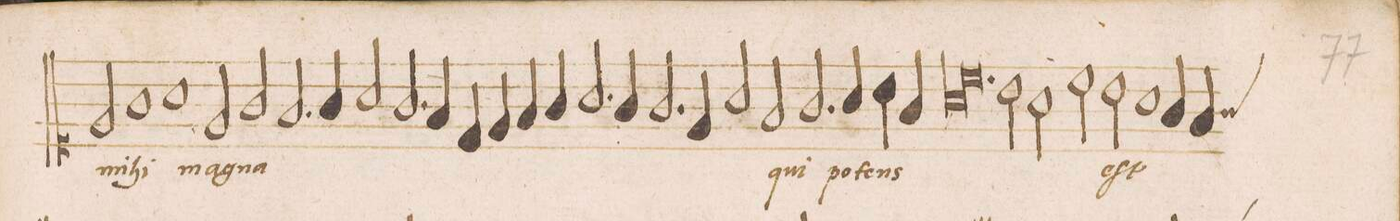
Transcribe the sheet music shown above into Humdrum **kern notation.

**kern	**text
*I"DISCANTVS	*
*clefC1	*
*k[]	*
*met(C|)	*
*M2/1	*
2e/	mi-
=42-	=42-
1g	-hi
1a	ma-
=43-	=43-
2e/	-gna
2g/	.
2.f/	.
4g/	.
=44-	=44-
2a/	.
2.g/	.
4f/	.
4d/	.
4e/	.
=45-	=45-
4f/	.
4g/	.
2.a/	.
4g/	.
2.g/	.
=46-	=46-
4e/	.
2a/	.
2f/	qui
2.g/	.
=47-	=47-
4a/	po-
4b\	-tens
4g/	.
*lig	*
1a	.
=48-	=48-
1.cc	.
*Xlig	*
2b\	.
=49-	=49-
2a\	.
2cc\	.
2b\	eſt
1a\	.
=50-	=50-
4g/	.
4f/	.
*custos:g	*
*-	*-
